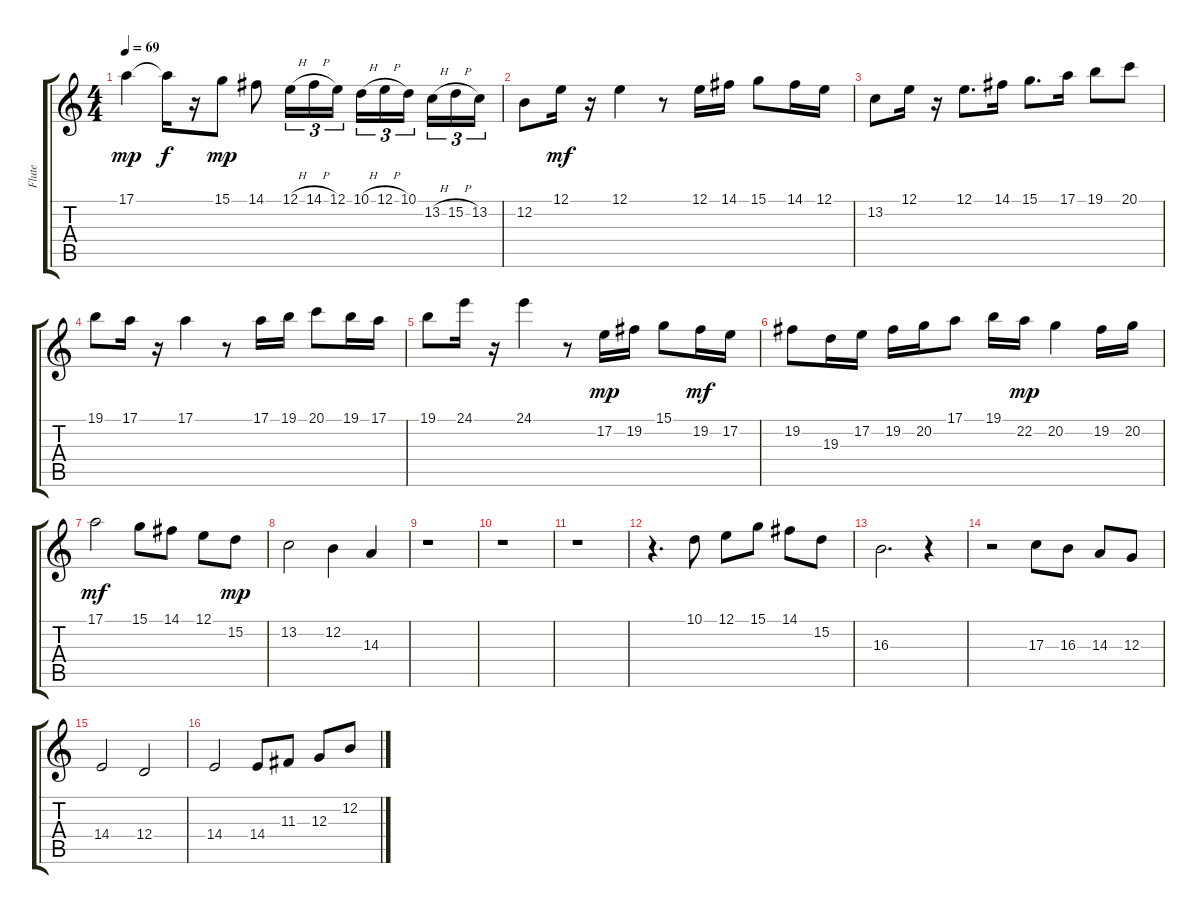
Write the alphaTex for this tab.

\track ("Flute" "Flute") {instrument panflute}
\staff {score tabs}
\tuning (E4 B3 G3 D3 A2 E2) {hide}
\ts (4 4)
\tempo 69
\clef g2
\ks c
17.1.4{dy mp} 17.1{t}.16{dy f} r.16 15.1.8{dy mp} 14.1.8 12.1{h}.16{tu (3 2)} 14.1{h}.16{tu (3 2)} 12.1.16{tu (3 2)} 10.1{h}.16{tu (3 2)} 12.1{h}.16{tu (3 2)} 10.1.16{tu (3 2)} 13.2{h}.16{tu (3 2)} 15.2{h}.16{tu (3 2)} 13.2.16{tu (3 2)} |
12.2.8 12.1.16{dy mf} r.16 12.1.4 r.8 12.1.16 14.1.16 15.1.8 14.1.16 12.1.16 |
13.2.8 12.1.16 r.16 12.1.8{d} 14.1.16 15.1.8{d} 17.1.16 19.1.8 20.1.8 |
19.1.8 17.1.16 r.16 17.1.4 r.8 17.1.16 19.1.16 20.1.8 19.1.16 17.1.16 |
19.1.8 24.1.16 r.16 24.1.4 r.8 17.2.16{dy mp} 19.2.16 15.1.8 19.2.16{dy mf} 17.2.16 |
19.2.8 19.3.16 17.2.16 19.2.16 20.2.16 17.1.8 19.1.16 22.2.16{dy mp} 20.2.4 19.2.16 20.2.16 |
17.1.2{dy mf} 15.1.8 14.1.8 12.1.8 15.2.8{dy mp} |
13.2.2 12.2.4 14.3.4 |
r.1 |
r.1 |
r.1 |
r.4{d} 10.1.8 12.1.8 15.1.8 14.1.8 15.2.8 |
16.3.2{d} r.4 |
r.2 17.3.8 16.3.8 14.3.8 12.3.8 |
14.4.2 12.4.2 |
14.4.2 14.4.8 11.3.8 12.3.8 12.2.8
